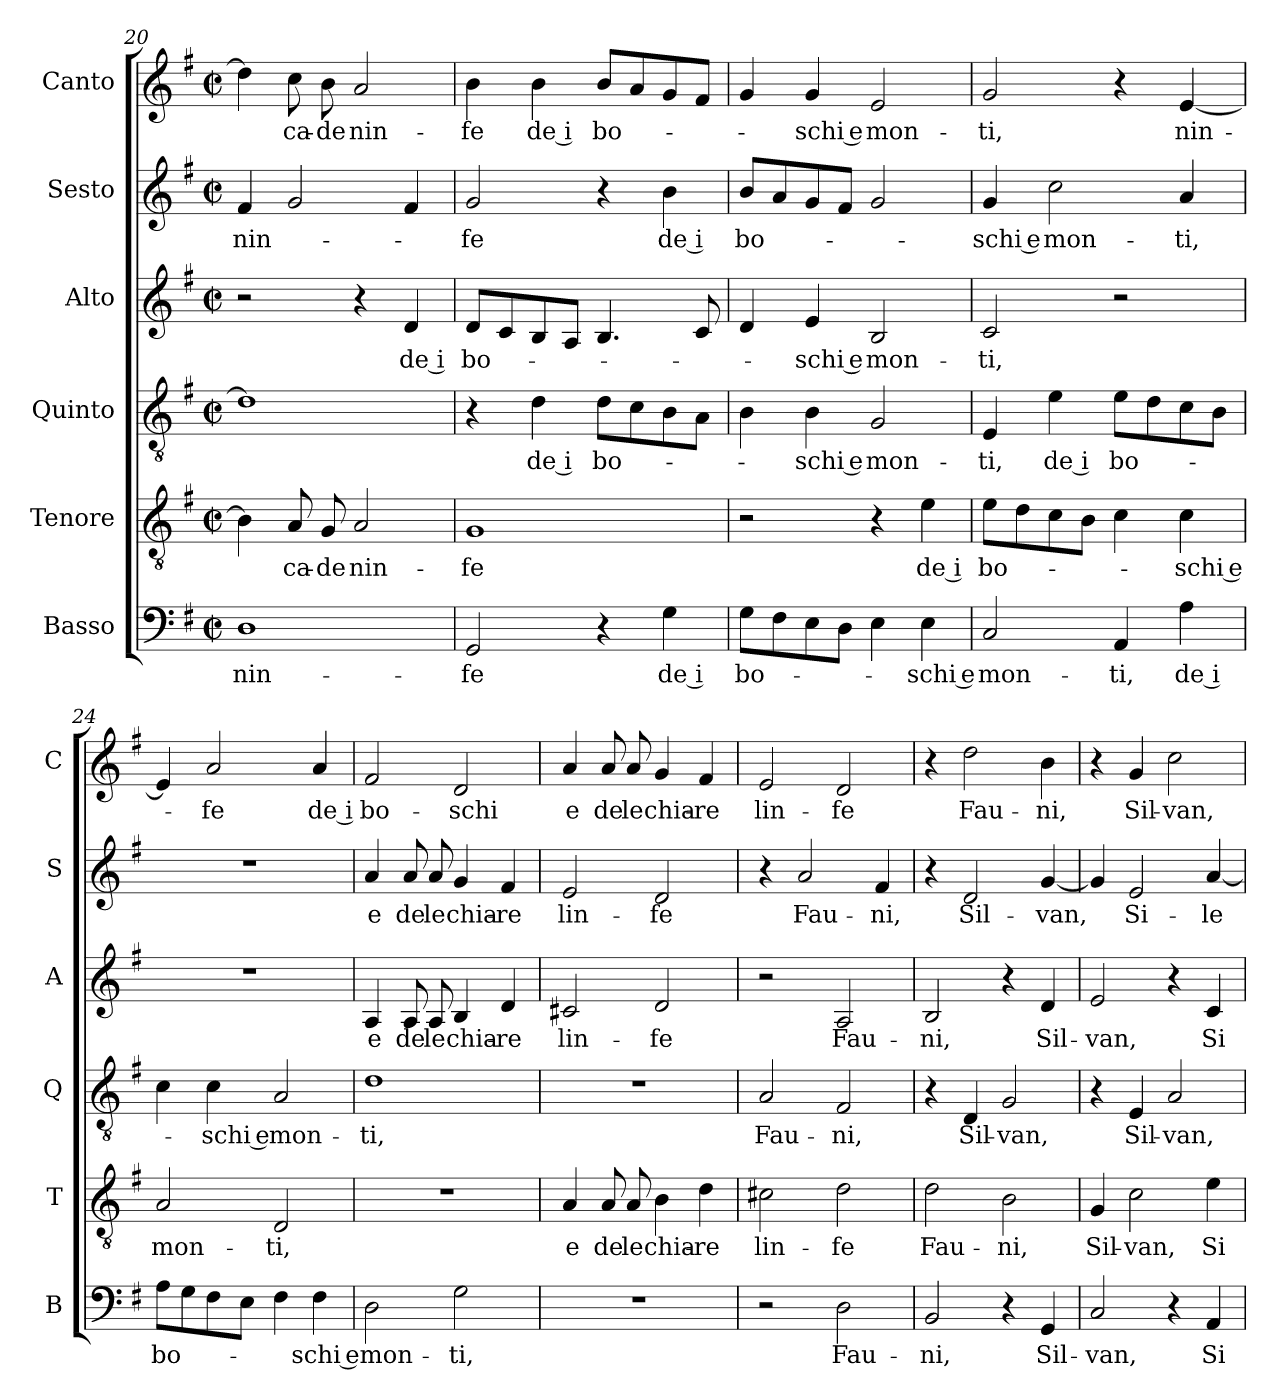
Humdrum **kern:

**kern	**text	**kern	**text	**kern	**text	**kern	**text	**kern	**text	**kern	**text
*part6	*part6	*part5	*part5	*part4	*part4	*part3	*part3	*part2	*part2	*part1	*part1
*staff6	*staff6	*staff5	*staff5	*staff4	*staff4	*staff3	*staff3	*staff2	*staff2	*staff1	*staff1
*I"Basso	*	*I"Tenore	*	*I"Quinto	*	*I"Alto	*	*I"Sesto	*	*I"Canto	*
*I'B	*	*I'T	*	*I'Q	*	*I'A	*	*I'S	*	*I'C	*
!!LO:LB:g=z
*clefF4	*	*clefGv2	*	*clefGv2	*	*clefG2	*	*clefG2	*	*clefG2	*
*k[f#]	*	*k[f#]	*	*k[f#]	*	*k[f#]	*	*k[f#]	*	*k[f#]	*
*G:	*	*G:	*	*G:	*	*G:	*	*G:	*	*G:	*
*M2/2	*	*M2/2	*	*M2/2	*	*M2/2	*	*M2/2	*	*M2/2	*
*met(c|)	*	*met(c|)	*	*met(c|)	*	*met(c|)	*	*met(c|)	*	*met(c|)	*
=20	=20	=20	=20	=20	=20	=20	=20	=20	=20	=20	=20
!	!LO:LY:b	!	!	!	!	!	!	!	!LO:LY:b	!	!
1D	nin-	4B\]	.	1d]	.	2r	.	4f#/	nin-	4dd\]	.
!	!	!	!LO:LY:b	!	!	!	!	!	!	!	!LO:LY:b
.	.	8A/	-ca-	.	.	.	.	2g/	.	8cc\	-ca-
!	!	!	!LO:LY:b	!	!	!	!	!	!	!	!LO:LY:b
.	.	8G/	-de	.	.	.	.	.	.	8b\	-de
!	!	!	!LO:LY:b	!	!	!	!	!	!	!	!LO:LY:b
.	.	2A/	nin-	.	.	4r	.	.	.	2a/	nin-
!	!	!	!	!	!	!	!LO:LY:b	!	!	!	!
.	.	.	.	.	.	4d/	de i	4f#/	.	.	.
=21	=21	=21	=21	=21	=21	=21	=21	=21	=21	=21	=21
!	!LO:LY:b	!	!LO:LY:b	!	!	!	!LO:LY:b	!	!LO:LY:b	!	!LO:LY:b
2GG/	-fe	1G	-fe	4r	.	8d/L	bo-	2g/	-fe	4b\	-fe
.	.	.	.	.	.	8c/	.	.	.	.	.
!	!	!	!	!	!LO:LY:b	!	!	!	!	!	!LO:LY:b
.	.	.	.	4d\	de i	8B/	.	.	.	4b\	de i
.	.	.	.	.	.	8A/J	.	.	.	.	.
!	!	!	!	!	!LO:LY:b	!	!	!	!	!	!LO:LY:b
4r	.	.	.	8d\L	bo-	4.B/	.	4r	.	8b/L	bo-
.	.	.	.	8c\	.	.	.	.	.	8a/	.
!	!LO:LY:b	!	!	!	!	!	!	!	!LO:LY:b	!	!
4G\	de i	.	.	8B\	.	.	.	4b\	de i	8g/	.
.	.	.	.	8A\J	.	8c/	.	.	.	8f#/J	.
=22	=22	=22	=22	=22	=22	=22	=22	=22	=22	=22	=22
!	!LO:LY:b	!	!	!	!	!	!	!	!LO:LY:b	!	!
8G\L	bo-	2r	.	4B\	.	4d/	.	8b/L	bo-	4g/	.
8F#\	.	.	.	.	.	.	.	8a/	.	.	.
!	!	!	!	!	!LO:LY:b	!	!LO:LY:b	!	!	!	!LO:LY:b
8E\	.	.	.	4B\	-schi e	4e/	-schi e	8g/	.	4g/	-schi e
8D\J	.	.	.	.	.	.	.	8f#/J	.	.	.
!	!	!	!	!	!LO:LY:b	!	!LO:LY:b	!	!	!	!LO:LY:b
4E\	.	4r	.	2G/	mon-	2B/	mon-	2g/	.	2e/	mon-
!	!LO:LY:b	!	!LO:LY:b	!	!	!	!	!	!	!	!
4E\	-schi e	4e\	de i	.	.	.	.	.	.	.	.
=23	=23	=23	=23	=23	=23	=23	=23	=23	=23	=23	=23
!	!LO:LY:b	!	!LO:LY:b	!	!LO:LY:b	!	!LO:LY:b	!	!LO:LY:b	!	!LO:LY:b
2C/	mon-	8e\L	bo-	4E/	-ti,	2c/	-ti,	4g/	-schi e	2g/	-ti,
.	.	8d\	.	.	.	.	.	.	.	.	.
!	!	!	!	!	!LO:LY:b	!	!	!	!LO:LY:b	!	!
.	.	8c\	.	4e\	de i	.	.	2cc\	mon-	.	.
.	.	8B\J	.	.	.	.	.	.	.	.	.
!	!LO:LY:b	!	!	!	!LO:LY:b	!	!	!	!	!	!
4AA/	-ti,	4c\	.	8e\L	bo-	2r	.	.	.	4r	.
.	.	.	.	8d\	.	.	.	.	.	.	.
!	!LO:LY:b	!	!LO:LY:b	!	!	!	!	!	!LO:LY:b	!	!LO:LY:b
4A\	de i	4c\	-schi e	8c\	.	.	.	4a/	-ti,	[4e/	nin-
.	.	.	.	8B\J	.	.	.	.	.	.	.
!!LO:PB:g=z
=24	=24	=24	=24	=24	=24	=24	=24	=24	=24	=24	=24
!	!LO:LY:b	!	!LO:LY:b	!	!	!	!	!	!	!	!
8A\L	bo-	2A/	mon-	4c\	.	1r	.	1r	.	4e/]	.
8G\	.	.	.	.	.	.	.	.	.	.	.
!	!	!	!	!	!LO:LY:b	!	!	!	!	!	!LO:LY:b
8F#\	.	.	.	4c\	-schi e	.	.	.	.	2a/	-fe
8E\J	.	.	.	.	.	.	.	.	.	.	.
!	!	!	!LO:LY:b	!	!LO:LY:b	!	!	!	!	!	!
4F#\	.	2D/	-ti,	2A/	mon-	.	.	.	.	.	.
!	!LO:LY:b	!	!	!	!	!	!	!	!	!	!LO:LY:b
4F#\	-schi e	.	.	.	.	.	.	.	.	4a/	de i
=25	=25	=25	=25	=25	=25	=25	=25	=25	=25	=25	=25
!	!LO:LY:b	!	!	!	!LO:LY:b	!	!LO:LY:b	!	!LO:LY:b	!	!LO:LY:b
2D\	mon-	1r	.	1d	-ti,	4A/	e	4a/	e	2f#/	bo-
!	!	!	!	!	!	!	!LO:LY:b	!	!LO:LY:b	!	!
.	.	.	.	.	.	8A/	de	8a/	de	.	.
!	!	!	!	!	!	!	!LO:LY:b	!	!LO:LY:b	!	!
.	.	.	.	.	.	8A/	le	8a/	le	.	.
!	!LO:LY:b	!	!	!	!	!	!LO:LY:b	!	!LO:LY:b	!	!LO:LY:b
2G\	-ti,	.	.	.	.	4B/	chia-	4g/	chia-	2d/	-schi
!	!	!	!	!	!	!	!LO:LY:b	!	!LO:LY:b	!	!
.	.	.	.	.	.	4d/	-re	4f#/	-re	.	.
=26	=26	=26	=26	=26	=26	=26	=26	=26	=26	=26	=26
!	!	!	!LO:LY:b	!	!	!	!LO:LY:b	!	!LO:LY:b	!	!LO:LY:b
1r	.	4A/	e	1r	.	2c#X/	lin-	2e/	lin-	4a/	e
!	!	!	!LO:LY:b	!	!	!	!	!	!	!	!LO:LY:b
.	.	8A/	de	.	.	.	.	.	.	8a/	de
!	!	!	!LO:LY:b	!	!	!	!	!	!	!	!LO:LY:b
.	.	8A/	le	.	.	.	.	.	.	8a/	le
!	!	!	!LO:LY:b	!	!	!	!LO:LY:b	!	!LO:LY:b	!	!LO:LY:b
.	.	4B\	chia-	.	.	2d/	-fe	2d/	-fe	4g/	chia-
!	!	!	!LO:LY:b	!	!	!	!	!	!	!	!LO:LY:b
.	.	4d\	-re	.	.	.	.	.	.	4f#/	-re
=27	=27	=27	=27	=27	=27	=27	=27	=27	=27	=27	=27
!	!	!	!LO:LY:b	!	!LO:LY:b	!	!	!	!	!	!LO:LY:b
2r	.	2c#X\	lin-	2A/	Fau-	2r	.	4r	.	2e/	lin-
!	!	!	!	!	!	!	!	!	!LO:LY:b	!	!
.	.	.	.	.	.	.	.	2a/	Fau-	.	.
!	!LO:LY:b	!	!LO:LY:b	!	!LO:LY:b	!	!LO:LY:b	!	!	!	!LO:LY:b
2D\	Fau-	2d\	-fe	2F#/	-ni,	2A/	Fau-	.	.	2d/	-fe
!	!	!	!	!	!	!	!	!	!LO:LY:b	!	!
.	.	.	.	.	.	.	.	4f#/	-ni,	.	.
=28	=28	=28	=28	=28	=28	=28	=28	=28	=28	=28	=28
!	!LO:LY:b	!	!LO:LY:b	!	!	!	!LO:LY:b	!	!	!	!
2BB/	-ni,	2d\	Fau-	4r	.	2B/	-ni,	4r	.	4r	.
!	!	!	!	!	!LO:LY:b	!	!	!	!LO:LY:b	!	!LO:LY:b
.	.	.	.	4D/	Sil-	.	.	2d/	Sil-	2dd\	Fau-
!	!	!	!LO:LY:b	!	!LO:LY:b	!	!	!	!	!	!
4r	.	2B\	-ni,	2G/	-van,	4r	.	.	.	.	.
!	!LO:LY:b	!	!	!	!	!	!LO:LY:b	!	!LO:LY:b	!	!LO:LY:b
4GG/	Sil-	.	.	.	.	4d/	Sil-	[4g/	-van,	4b\	-ni,
!!LO:LB:g=z
=29	=29	=29	=29	=29	=29	=29	=29	=29	=29	=29	=29
!	!LO:LY:b	!	!LO:LY:b	!	!	!	!LO:LY:b	!	!	!	!
2C/	-van,	4G/	Sil-	4r	.	2e/	-van,	4g/]	.	4r	.
!	!	!	!LO:LY:b	!	!LO:LY:b	!	!	!	!LO:LY:b	!	!LO:LY:b
.	.	2c\	-van,	4E/	Sil-	.	.	2e/	Si-	4g/	Sil-
!	!	!	!	!	!LO:LY:b	!	!	!	!	!	!LO:LY:b
4r	.	.	.	2A/	-van,	4r	.	.	.	2cc\	-van,
!	!LO:LY:b	!	!LO:LY:b	!	!	!	!LO:LY:b	!	!LO:LY:b	!	!
4AA/	Si-	4e\	Si-	.	.	4c/	Si-	[4a/	-le-	.	.
=	=	=	=	=	=	=	=	=	=	=	=
*-	*-	*-	*-	*-	*-	*-	*-	*-	*-	*-	*-
